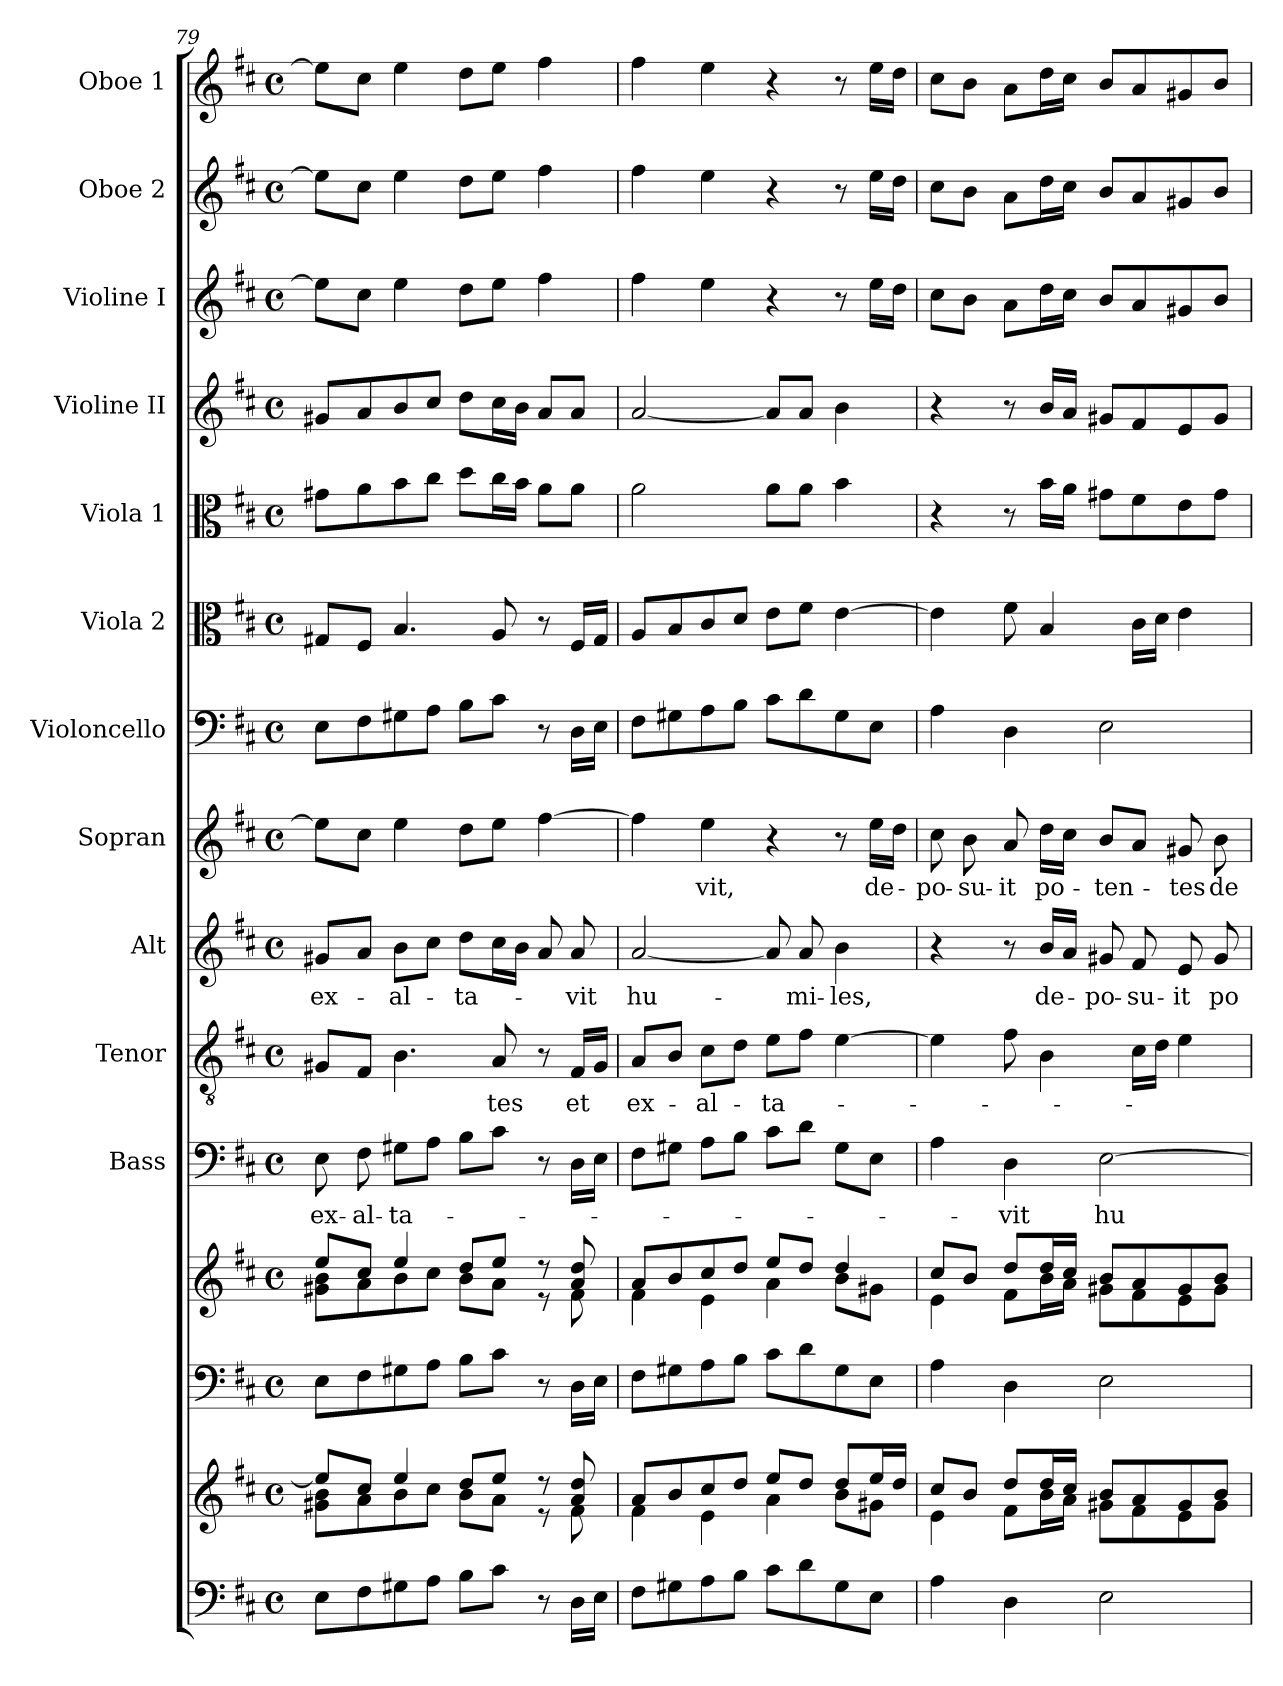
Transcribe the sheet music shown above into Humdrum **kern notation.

**kern	**kern	**kern	**kern	**kern	**text	**kern	**text	**kern	**text	**kern	**text	**kern	**kern	**kern	**kern	**kern	**kern	**kern
*part13	*part13	*part12	*part12	*part11	*part11	*part10	*part10	*part9	*part9	*part8	*part8	*part7	*part6	*part5	*part4	*part3	*part2	*part1
*staff15	*staff14	*staff13	*staff12	*staff11	*staff11	*staff10	*staff10	*staff9	*staff9	*staff8	*staff8	*staff7	*staff6	*staff5	*staff4	*staff3	*staff2	*staff1
*	*	*	*	*I"Bass	*	*I"Tenor	*	*I"Alt	*	*I"Sopran	*	*I"Violoncello	*I"Viola 2	*I"Viola 1	*I"Violine II	*I"Violine I	*I"Oboe 2	*I"Oboe 1
*	*	*	*	*I'B.	*	*I'T.	*	*I'A.	*	*I'S.	*	*I'Vc.	*I'Vla. 2	*I'Vla. 1	*I'Vl. II	*I'Vl. I	*I'Ob. 2	*I'Ob. 1
!!LO:PB:g=z
*clefF4	*clefG2	*clefF4	*clefG2	*clefF4	*	*clefGv2	*	*clefG2	*	*clefG2	*	*clefF4	*clefC3	*clefC3	*clefG2	*clefG2	*clefG2	*clefG2
*	*	*	*	*	*	*	*	*	*	*	*	*ITrd7c12	*	*	*	*	*	*
*k[f#c#]	*k[f#c#]	*k[f#c#]	*k[f#c#]	*k[f#c#]	*	*k[f#c#]	*	*k[f#c#]	*	*k[f#c#]	*	*k[f#c#]	*k[f#c#]	*k[f#c#]	*k[f#c#]	*k[f#c#]	*k[f#c#]	*k[f#c#]
*D:	*D:	*D:	*D:	*D:	*	*D:	*	*D:	*	*D:	*	*D:	*D:	*D:	*D:	*D:	*D:	*D:
*M4/4	*M4/4	*M4/4	*M4/4	*M4/4	*	*M4/4	*	*M4/4	*	*M4/4	*	*M4/4	*M4/4	*M4/4	*M4/4	*M4/4	*M4/4	*M4/4
*met(c)	*met(c)	*met(c)	*met(c)	*met(c)	*	*met(c)	*	*met(c)	*	*met(c)	*	*met(c)	*met(c)	*met(c)	*met(c)	*met(c)	*met(c)	*met(c)
=79	=79	=79	=79	=79	=79	=79	=79	=79	=79	=79	=79	=79	=79	=79	=79	=79	=79	=79
*	*^	*	*^	*	*	*	*	*	*	*	*	*	*	*	*	*	*	*
!	!	!	!	!	!	!	!LO:LY:b	!	!	!	!LO:LY:b	!	!	!	!	!	!	!	!	!
8E\L	8ee/L]	8g#X\ 8b\L	8E\L	8ee/L	8g#X\ 8b\L	8E\	ex-	8G#X/L	.	8g#X/L	ex-	8ee\L]	.	8EE\L	8G#X/L	8g#X\L	8g#X/L	8ee\L]	8ee\L]	8ee\L]
!	!	!	!	!	!	!	!LO:LY:b	!	!	!	!	!	!	!	!	!	!	!	!	!
8F#\	8cc#/J	8a\	8F#\	8cc#/J	8a\	8F#\	-al-	8F#/J	.	8a/J	.	8cc#\J	.	8FF#\	8F#/J	8a\	8a/	8cc#\J	8cc#\J	8cc#\J
!	!	!	!	!	!	!	!LO:LY:b	!	!	!	!LO:LY:b	!	!	!	!	!	!	!	!	!
8G#X\	4ee/	8b\	8G#X\	4ee/	8b\	8G#X\L	-ta-	4.B\	.	8b\L	-al-	4ee\	.	8GG#X\	4.B/	8b\	8b/	4ee\	4ee\	4ee\
8A\J	.	8cc#\J	8A\J	.	8cc#\J	8A\J	.	.	.	8cc#\J	.	.	.	8AA\J	.	8cc#\J	8cc#/J	.	.	.
!	!	!	!	!	!	!	!	!	!	!	!LO:LY:b	!	!	!	!	!	!	!	!	!
8B\L	8dd/L	8b\L	8B\L	8dd/L	8b\L	8B\L	.	.	.	8dd\L	-ta-	8dd\L	.	8BB\L	.	8dd\L	8dd\L	8dd\L	8dd\L	8dd\L
!	!	!	!	!	!	!	!	!	!LO:LY:b	!	!	!	!	!	!	!	!	!	!	!
8c#\J	8ee/J	8a\J	8c#\J	8ee/J	8a\J	8c#\J	.	8A/	-tes	16cc#\L	.	8ee\J	.	8C#\J	8A/	16cc#\L	16cc#\L	8ee\J	8ee\J	8ee\J
.	.	.	.	.	.	.	.	.	.	16b\JJ	.	.	.	.	.	16b\JJ	16b\JJ	.	.	.
8r	8r	8r	8r	8r	8r	8r	.	8r	.	8a/	.	[4ff#\	.	8r	8r	8a\L	8a/L	4ff#\	4ff#\	4ff#\
!	!	!	!	!	!	!	!	!	!LO:LY:b	!	!LO:LY:b	!	!	!	!	!	!	!	!	!
16D\LL	8a/ 8dd/	8f#\	16D\LL	8a/ 8dd/	8f#\	16D\LL	.	16F#/LL	et	8a/	-vit	.	.	16DD\LL	16F#/LL	8a\J	8a/J	.	.	.
16E\JJ	.	.	16E\JJ	.	.	16E\JJ	.	16G#/JJ	.	.	.	.	.	16EE\JJ	16G#/JJ	.	.	.	.	.
=80	=80	=80	=80	=80	=80	=80	=80	=80	=80	=80	=80	=80	=80	=80	=80	=80	=80	=80	=80	=80
!	!	!	!	!	!	!	!	!	!LO:LY:b	!	!LO:LY:b	!	!	!	!	!	!	!	!	!
8F#\L	8a/L	4f#\	8F#\L	8a/L	4f#\	8F#\L	.	8A/L	ex-	[2a/	hu-	4ff#\]	.	8FF#\L	8A/L	2a\	[2a/	4ff#\	4ff#\	4ff#\
8G#X\	8b/	.	8G#X\	8b/	.	8G#X\J	.	8B/J	.	.	.	.	.	8GG#X\	8B/	.	.	.	.	.
!	!	!	!	!	!	!	!	!	!LO:LY:b	!	!	!	!LO:LY:b	!	!	!	!	!	!	!
8A\	8cc#/	4e\	8A\	8cc#/	4e\	8A\L	.	8c#\L	-al-	.	.	4ee\	-vit,	8AA\	8c#/	.	.	4ee\	4ee\	4ee\
8B\J	8dd/J	.	8B\J	8dd/J	.	8B\J	.	8d\J	.	.	.	.	.	8BB\J	8d/J	.	.	.	.	.
!	!	!	!	!	!	!	!	!	!LO:LY:b	!	!	!	!	!	!	!	!	!	!	!
8c#\L	8ee/L	4a\	8c#\L	8ee/L	4a\	8c#\L	.	8e\L	-ta-	8a/]	.	4r	.	8C#\L	8e\L	8a\L	8a/L]	4r	4r	4r
!	!	!	!	!	!	!	!	!	!	!	!LO:LY:b	!	!	!	!	!	!	!	!	!
8d\	8dd/J	.	8d\	8dd/J	.	8d\J	.	8f#\J	.	8a/	-mi-	.	.	8D\	8f#\J	8a\J	8a/J	.	.	.
!	!	!	!	!	!	!	!	!	!	!	!LO:LY:b	!	!	!	!	!	!	!	!	!
8G#\	8dd/L	8b\L	8G#\	4dd/	8b\L	8G#\L	.	[4e\	.	4b\	-les,	8r	.	8GG#\	[4e\	4b\	4b\	8r	8r	8r
!	!	!	!	!	!	!	!	!	!	!	!	!	!LO:LY:b	!	!	!	!	!	!	!
8E\J	16ee/L	8g#X\J	8E\J	.	8g#X\J	8E\J	.	.	.	.	.	16ee\LL	de-	8EE\J	.	.	.	16ee\LL	16ee\LL	16ee\LL
.	16dd/JJ	.	.	.	.	.	.	.	.	.	.	16dd\JJ	.	.	.	.	.	16dd\JJ	16dd\JJ	16dd\JJ
=81	=81	=81	=81	=81	=81	=81	=81	=81	=81	=81	=81	=81	=81	=81	=81	=81	=81	=81	=81	=81
!	!	!	!	!	!	!	!	!	!	!	!	!	!LO:LY:b	!	!	!	!	!	!	!
4A\	8cc#/L	4e\	4A\	8cc#/L	4e\	4A\	.	4e\]	.	4r	.	8cc#\	-po-	4AA\	4e\]	4r	4r	8cc#\L	8cc#\L	8cc#\L
!	!	!	!	!	!	!	!	!	!	!	!	!	!LO:LY:b	!	!	!	!	!	!	!
.	8b/J	.	.	8b/J	.	.	.	.	.	.	.	8b\	-su-	.	.	.	.	8b\J	8b\J	8b\J
!	!	!	!	!	!	!	!LO:LY:b	!	!	!	!	!	!LO:LY:b	!	!	!	!	!	!	!
4D\	8dd/L	8f#\L	4D\	8dd/L	8f#\L	4D\	-vit	8f#\	.	8r	.	8a/	-it	4DD\	8f#\	8r	8r	8a\L	8a\L	8a\L
!	!	!	!	!	!	!	!	!	!	!	!LO:LY:b	!	!LO:LY:b	!	!	!	!	!	!	!
.	16dd/L	16b\L	.	16dd/L	16b\L	.	.	4B\	.	16b/LL	de-	16dd\LL	po-	.	4B/	16b\LL	16b/LL	16dd\L	16dd\L	16dd\L
.	16cc#/JJ	16a\JJ	.	16cc#/JJ	16a\JJ	.	.	.	.	16a/JJ	.	16cc#\JJ	.	.	.	16a\JJ	16a/JJ	16cc#\JJ	16cc#\JJ	16cc#\JJ
!	!	!	!	!	!	!	!LO:LY:b	!	!	!	!LO:LY:b	!	!LO:LY:b	!	!	!	!	!	!	!
2E\	8b/L	8g#X\L	2E\	8b/L	8g#X\L	[2E\	hu-	.	.	8g#X/	-po-	8b/L	-ten-	2EE\	.	8g#X\L	8g#X/L	8b/L	8b/L	8b/L
!	!	!	!	!	!	!	!	!	!	!	!LO:LY:b	!	!	!	!	!	!	!	!	!
.	8a/	8f#\	.	8a/	8f#\	.	.	16c#\LL	.	8f#/	-su-	8a/J	.	.	16c#\LL	8f#\	8f#/	8a/	8a/	8a/
.	.	.	.	.	.	.	.	16d\JJ	.	.	.	.	.	.	16d\JJ	.	.	.	.	.
!	!	!	!	!	!	!	!	!	!	!	!LO:LY:b	!	!LO:LY:b	!	!	!	!	!	!	!
.	8g#/	8e\	.	8g#/	8e\	.	.	4e\	.	8e/	-it	8g#X/	-tes	.	4e\	8e\	8e/	8g#X/	8g#X/	8g#X/
!	!	!	!	!	!	!	!	!	!	!	!LO:LY:b	!	!LO:LY:b	!	!	!	!	!	!	!
.	8b/J	8g#\J	.	8b/J	8g#\J	.	.	.	.	8g#/	po-	8b\	de	.	.	8g#\J	8g#/J	8b/J	8b/J	8b/J
*	*v	*v	*	*v	*v	*	*	*	*	*	*	*	*	*	*	*	*	*	*	*
=	=	=	=	=	=	=	=	=	=	=	=	=	=	=	=	=	=	=
*-	*-	*-	*-	*-	*-	*-	*-	*-	*-	*-	*-	*-	*-	*-	*-	*-	*-	*-
